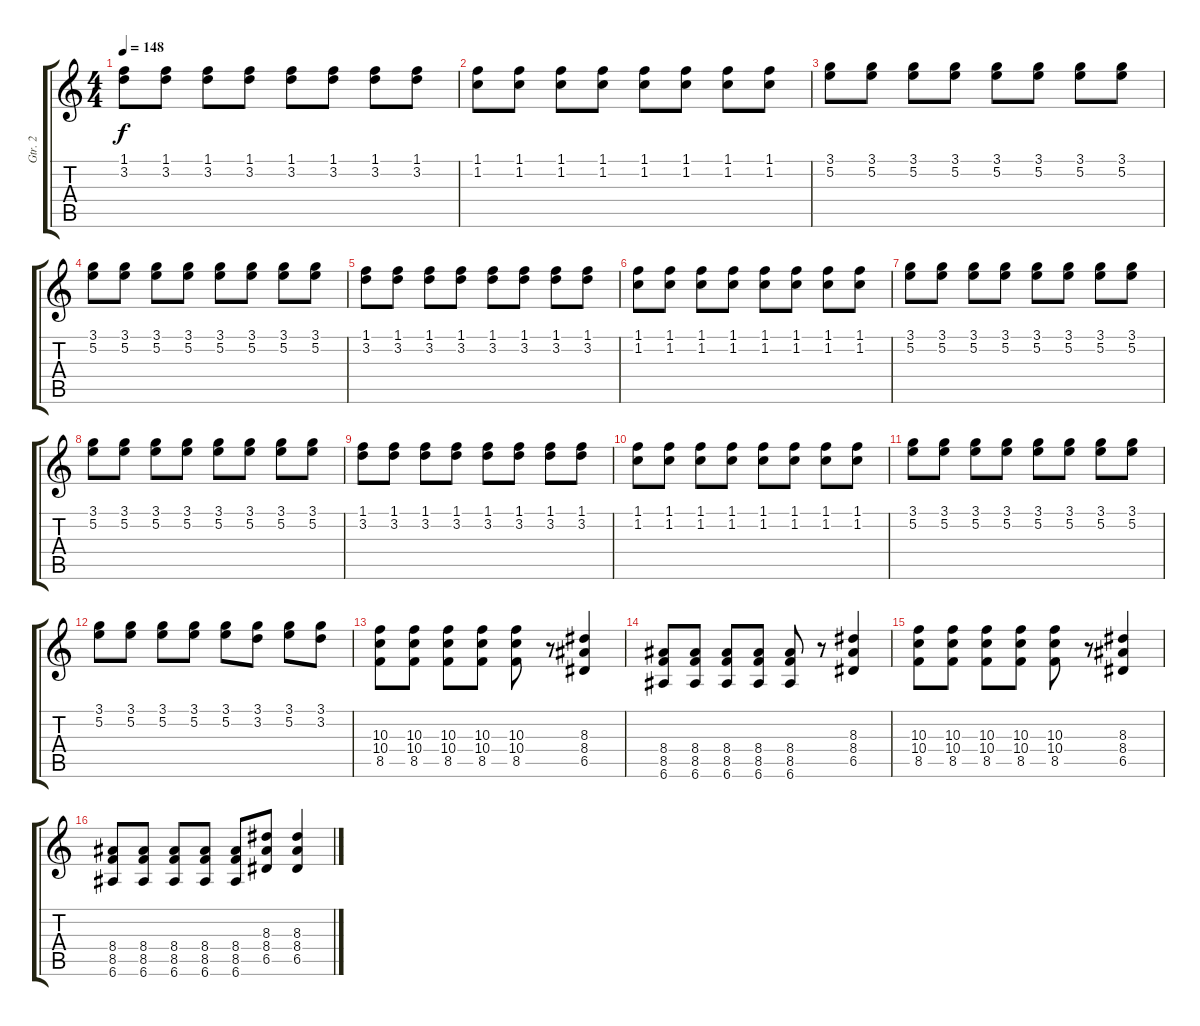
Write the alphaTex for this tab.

\track ("Gtr. 2" "Gtr. 2") {instrument distortionguitar}
\staff {score tabs}
\tuning (E4 B3 G3 D3 A2 E2) {hide}
\ts (4 4)
\tempo 148
\clef g2
\ks c
(1.1 3.2).8{dy f} (1.1 3.2).8 (1.1 3.2).8 (1.1 3.2).8 (1.1 3.2).8 (1.1 3.2).8 (1.1 3.2).8 (1.1 3.2).8 |
(1.1 1.2).8 (1.1 1.2).8 (1.1 1.2).8 (1.1 1.2).8 (1.1 1.2).8 (1.1 1.2).8 (1.1 1.2).8 (1.1 1.2).8 |
(3.1 5.2).8 (3.1 5.2).8 (3.1 5.2).8 (3.1 5.2).8 (3.1 5.2).8 (3.1 5.2).8 (3.1 5.2).8 (3.1 5.2).8 |
(3.1 5.2).8 (3.1 5.2).8 (3.1 5.2).8 (3.1 5.2).8 (3.1 5.2).8 (3.1 5.2).8 (3.1 5.2).8 (3.1 5.2).8 |
(1.1 3.2).8 (1.1 3.2).8 (1.1 3.2).8 (1.1 3.2).8 (1.1 3.2).8 (1.1 3.2).8 (1.1 3.2).8 (1.1 3.2).8 |
(1.1 1.2).8 (1.1 1.2).8 (1.1 1.2).8 (1.1 1.2).8 (1.1 1.2).8 (1.1 1.2).8 (1.1 1.2).8 (1.1 1.2).8 |
(3.1 5.2).8 (3.1 5.2).8 (3.1 5.2).8 (3.1 5.2).8 (3.1 5.2).8 (3.1 5.2).8 (3.1 5.2).8 (3.1 5.2).8 |
(3.1 5.2).8 (3.1 5.2).8 (3.1 5.2).8 (3.1 5.2).8 (3.1 5.2).8 (3.1 5.2).8 (3.1 5.2).8 (3.1 5.2).8 |
(1.1 3.2).8 (1.1 3.2).8 (1.1 3.2).8 (1.1 3.2).8 (1.1 3.2).8 (1.1 3.2).8 (1.1 3.2).8 (1.1 3.2).8 |
(1.1 1.2).8 (1.1 1.2).8 (1.1 1.2).8 (1.1 1.2).8 (1.1 1.2).8 (1.1 1.2).8 (1.1 1.2).8 (1.1 1.2).8 |
(3.1 5.2).8 (3.1 5.2).8 (3.1 5.2).8 (3.1 5.2).8 (3.1 5.2).8 (3.1 5.2).8 (3.1 5.2).8 (3.1 5.2).8 |
(3.1 5.2).8 (3.1 5.2).8 (3.1 5.2).8 (3.1 5.2).8 (3.1 5.2).8 (3.1 3.2).8 (3.1 5.2).8 (3.1 3.2).8 |
(10.3 10.4 8.5).8 (10.3 10.4 8.5).8 (10.3 10.4 8.5).8 (10.3 10.4 8.5).8 (10.3 10.4 8.5).8 r.8 (8.3 8.4 6.5).4 |
(8.4 8.5 6.6).8 (8.4 8.5 6.6).8 (8.4 8.5 6.6).8 (8.4 8.5 6.6).8 (8.4 8.5 6.6).8 r.8 (8.3 8.4 6.5).4 |
(10.3 10.4 8.5).8 (10.3 10.4 8.5).8 (10.3 10.4 8.5).8 (10.3 10.4 8.5).8 (10.3 10.4 8.5).8 r.8 (8.3 8.4 6.5).4 |
(8.4 8.5 6.6).8 (8.4 8.5 6.6).8 (8.4 8.5 6.6).8 (8.4 8.5 6.6).8 (8.4 8.5 6.6).8 (8.3 8.4 6.5).8 (8.3 8.4 6.5).4
